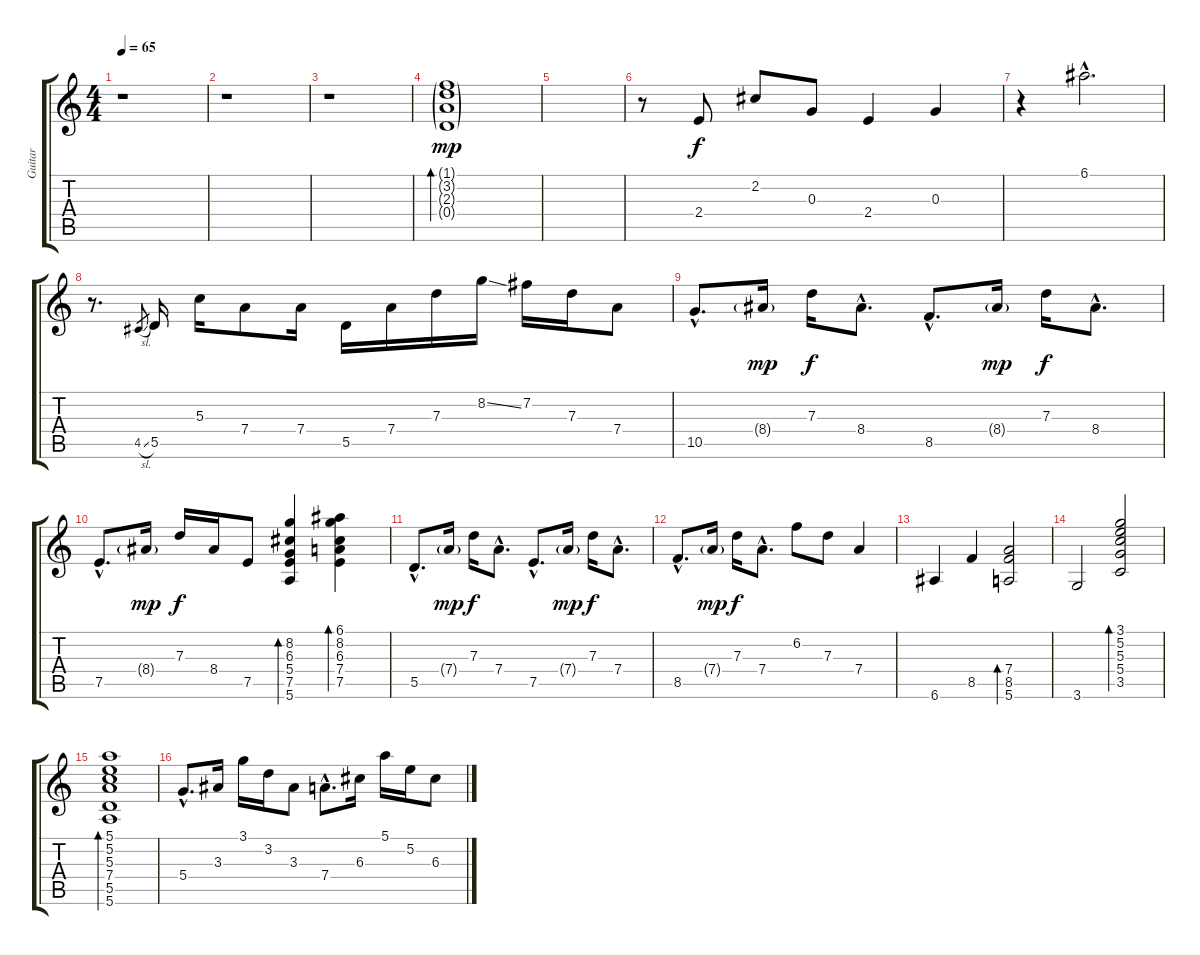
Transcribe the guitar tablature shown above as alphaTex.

\track ("Guitar" "Guitar") {instrument electricguitarclean}
\staff {score tabs}
\tuning (E4 B3 G3 D3 A2 E2) {hide}
\ts (4 4)
\tempo 65
\clef g2
\ks c
r.1{dy mp instrument electricguitarclean} |
r.1 |
r.1 |
(1.1{g} 3.2{g} 2.3{g} 0.4{g}).1{bd 240} |
|
r.8 2.4.8{dy f} 2.2.8 0.3.8 2.4.4 0.3.4 |
r.4 6.1{hac}.2{d} |
r.8{d} 4.5{sl}.8{gr} 5.5.16 5.3.16 7.4.8 7.4.16 5.5.16 7.4.16 7.3.16 8.2{ss}.16 7.2.16 7.3.16 7.4.8 |
10.5{hac}.8{d} 8.4{g}.16{dy mp} 7.3.16{dy f} 8.4{hac}.8{d} 8.5{hac}.8{d} 8.4{g}.16{dy mp} 7.3.16{dy f} 8.4{hac}.8{d} |
7.5{hac}.8{d} 8.4{g}.16{dy mp} 7.3.16{dy f} 8.4.16 7.5.8 (8.2 6.3 5.4 7.5 5.6).4{bd 120} (6.1 8.2 6.3 7.4 7.5).4{bd 120} |
5.5{hac}.8{d} 7.4{g}.16{dy mp} 7.3.16{dy f} 7.4{hac}.8{d} 7.5{hac}.8{d} 7.4{g}.16{dy mp} 7.3.16{dy f} 7.4{hac}.8{d} |
8.5{hac}.8{d} 7.4{g}.16{dy mp} 7.3.16{dy f} 7.4{hac}.8{d} 6.2.8 7.3.8 7.4.4 |
6.6.4 8.5.4 (7.4 8.5 5.6).2{bd 240} |
3.6.2 (3.1 5.2 5.3 5.4 3.5).2{bd 120} |
(5.1 5.2 5.3 7.4 5.5 5.6).1{bd 240} |
5.4{hac}.8{d} 3.3.16 3.1.16 3.2.16 3.3.8 7.4{hac}.8{d} 6.3.16 5.1.16 5.2.16 6.3.8
